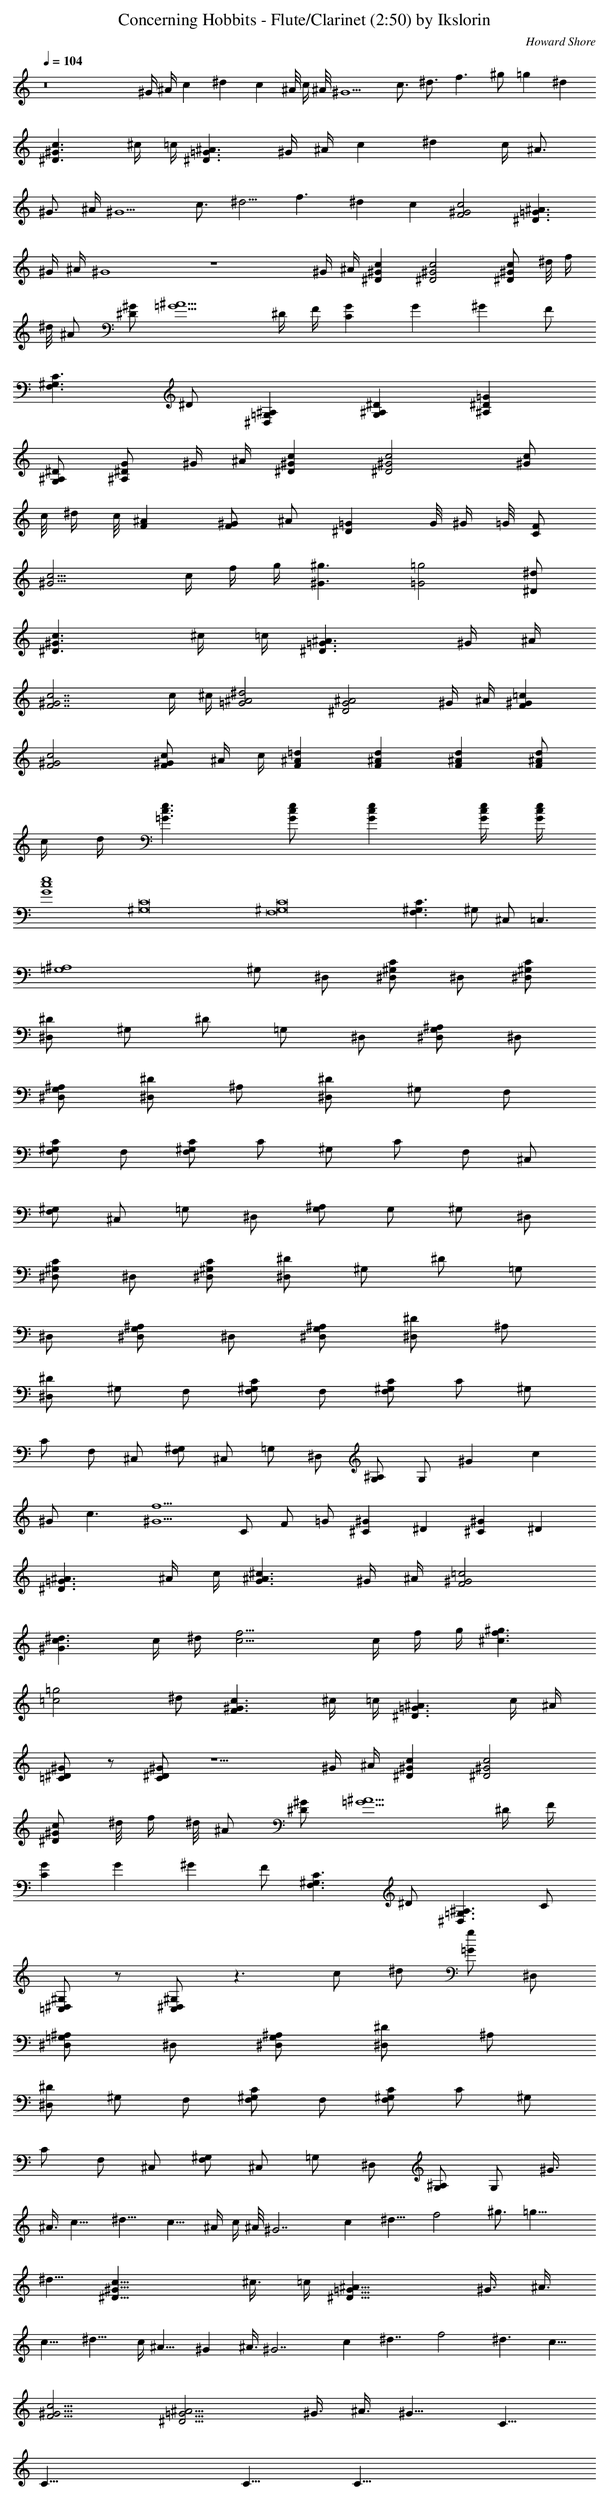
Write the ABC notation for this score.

X:1
T:Concerning Hobbits - Flute/Clarinet (2:50) by Ikslorin
C:Howard Shore
L:1/4
Q:104
K:C
z8 ^G/4 ^A/4 c ^d c ^A/8 c/4 ^A/8 ^G5/2 c3/4 ^d3/4 f3/2 ^g/2 =g ^d
[^G3/2c3/2^D3/2] ^c/4 =c/4 [=G3/2^A3/2^D3/2] ^G/4 ^A/4 c ^d c/4 ^A3/4
^G3/4 ^A/4 ^G5/2 c3/4 ^d5/4 f3/2 ^d c [c2^G2F2] [=G3/2^D3/2^A3/2]
^G/4 ^A/4 ^G4 z4 ^G/4 ^A/4 [c^G^D] [c2^G2^D2] [c/2^G/2^D/2] ^d/8 f/4
^d/8 ^A/2 [^G/2^D/2] [^A5/2=G5/2] ^D/4 F/4 [GC] G ^G F/2
[C3/2^G,3/2F,3/2] ^D/2 [^A,=G,^D,] [^A,G,^D] [^A,^D=G]
[^A,/2G,/2^D/2] [^A,/2^D/2G/2] ^G/4 ^A/4 [c^D^G] [c2^D2^G2] [^G/2c/2]
c/8 ^d/4 c/8 [^AF] [^G/2F/2] ^A/2 [=G^D] G/8 ^G/4 =G/8 [C/2F/2]
[c11/4^G11/4] c/4 f/4 g/4 [^g3/2^G3/2] [=g2=G2] [^d/2^D/2]
[c3/2^D3/2^G3/2] ^c/4 =c/4 [^A3/2=G3/2^D3/2] ^G/4 ^A/4
[c7/2F7/2^G7/2] c/4 ^c/4 [^d2=G2^A2] [^A2^D2G2] ^G/4 ^A/4 [=cF^G]
[c2^G2F2] [c/2^G/2F/2] ^A/4 c/4 [=dF^A] [d^AF] [d^AF] [d/2^A/2F/2]
c/4 d/4 [e3/2=G3/2c3/2] [e/2c/2G/2] [ecG] [e/4c/4G/4] [e/4c/4G/4]
[e4c4G4] [C8^G,8] [F,8^G,8C8] [C3/2^G,3/2F,3/2] ^G,/2 ^C,/2 =C,3/2
[^A,4=G,4] ^G,/2 ^D,/2 [C/2^G,/2^D,/2] ^D,/2 [C/2^G,/2^D,/2]
[^D/2^D,/2] ^G,/2 ^D/2 =G,/2 ^D,/2 [^A,/2G,/2^D,/2] ^D,/2
[^A,/2G,/2^D,/2] [^D/2^D,/2] ^A,/2 [^D/2^D,/2] ^G,/2 F,/2
[C/2F,/2^G,/2] F,/2 [C/2F,/2^G,/2] C/2 ^G,/2 C/2 F,/2 ^C,/2
[^G,/2F,/2] ^C,/2 =G,/2 ^D,/2 [^A,/2G,/2] G,/2 ^G,/2 ^D,/2
[C/2^G,/2^D,/2] ^D,/2 [C/2^G,/2^D,/2] [^D/2^D,/2] ^G,/2 ^D/2 =G,/2
^D,/2 [^A,/2G,/2^D,/2] ^D,/2 [^A,/2G,/2^D,/2] [^D/2^D,/2] ^A,/2
[^D/2^D,/2] ^G,/2 F,/2 [C/2F,/2^G,/2] F,/2 [C/2F,/2^G,/2] C/2 ^G,/2
C/2 F,/2 ^C,/2 [^G,/2F,/2] ^C,/2 =G,/2 ^D,/2 [^A,/2G,/2] G,/2 ^G c
^G/2 c3/2 [^G5/2f5/2] C/2 F/2 =G/2 [^G^C] ^D [^C^G] ^D
[^D3/2=G3/2^A3/2] ^A/4 c/4 [^c3/2^A3/2G3/2] ^G/4 ^A/4 [=c2F2^G2]
[^d3/2^G3/2c3/2] c/4 ^d/4 [f13/4c13/4] c/4 f/4 g/4 [^g3/2^c3/2f3/2]
[=g2=c2] ^d/2 [c3/2F3/2^G3/2] ^c/4 =c/4 [^A3/2=G3/2^D3/2] c/4 ^A/4
[^G/2=C/2^D/2] z/2 [^G/2C/2^D/2] z5/2 ^G/4 ^A/4 [c^G^D] [c2^G2^D2]
[c/2^G/2^D/2] ^d/8 f/4 ^d/8 ^A/2 [^G/2^D/2] [^A5/2=G5/2] ^D/4 F/4
[GC] G ^G F/2 [C3/2^G,3/2F,3/2] ^D/2 [^A,3/2=G,3/2^D,3/2] C/2
[^G,/2^D,/2=C,/2] z/2 [^G,/2^D,/2C,/2] z3/2 c/2 ^d/2 [=G/2g/2] ^D,/2
[^A,/2=G,/2^D,/2] ^D,/2 [^A,/2G,/2^D,/2] [^D/2^D,/2] ^A,/2
[^D/2^D,/2] ^G,/2 F,/2 [C/2F,/2^G,/2] F,/2 [C/2F,/2^G,/2] C/2 ^G,/2
C/2 F,/2 ^C,/2 [^G,/2F,/2] ^C,/2 =G,/2 ^D,/2 [^A,/2G,/2] G,/2 ^G3/8
^A3/8 c11/8 ^d11/8 c11/8 ^A/4 c/4 ^A/8 ^G7/2 c ^d9/8 f2 ^g3/4 =g17/8
^d5/8 [^G17/8c17/8^D17/8] ^c3/8 =c/4 [=G17/8^A17/8^D17/8] ^G3/8 ^A3/8
c11/8 ^d11/8 c/4 ^A9/8 ^G ^A3/8 ^G7/2 c ^d7/4 f2 ^d3/2 c11/8
[c11/4^G11/4F11/4] [=G11/4^D11/4^A11/4] ^G3/8 ^A3/8 ^G11/8 C11/8
C33/8 C11/8 C61/8
